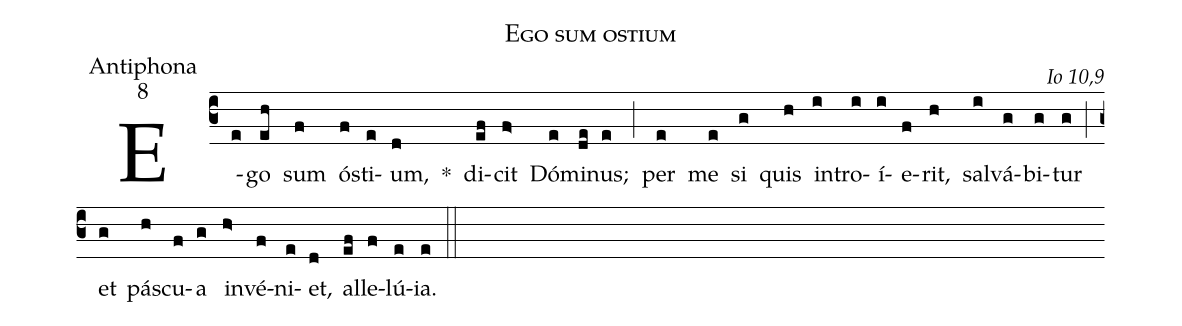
name:Ego sum ostium;
office-part:Antiphona;
mode:8;
commentary:Io 10,9;
%%
(c3) E(e)go(eh) sum(f) ós(f)ti(e)um,(d) *() di(ef)cit(f>) Dó(e)mi(de)nus;(e) (;) per(e) me(e) si(g) quis(h) in(i)tro(i)í(i)e(f)rit,(h) sal(i)vá(g)bi(g)tur(g) (;) et(g) pás(h)cu(f)a(g) in(h>)vé(f)ni(e)et,(d) al(ef)le(f)lú(e)ia.(e) (::)
